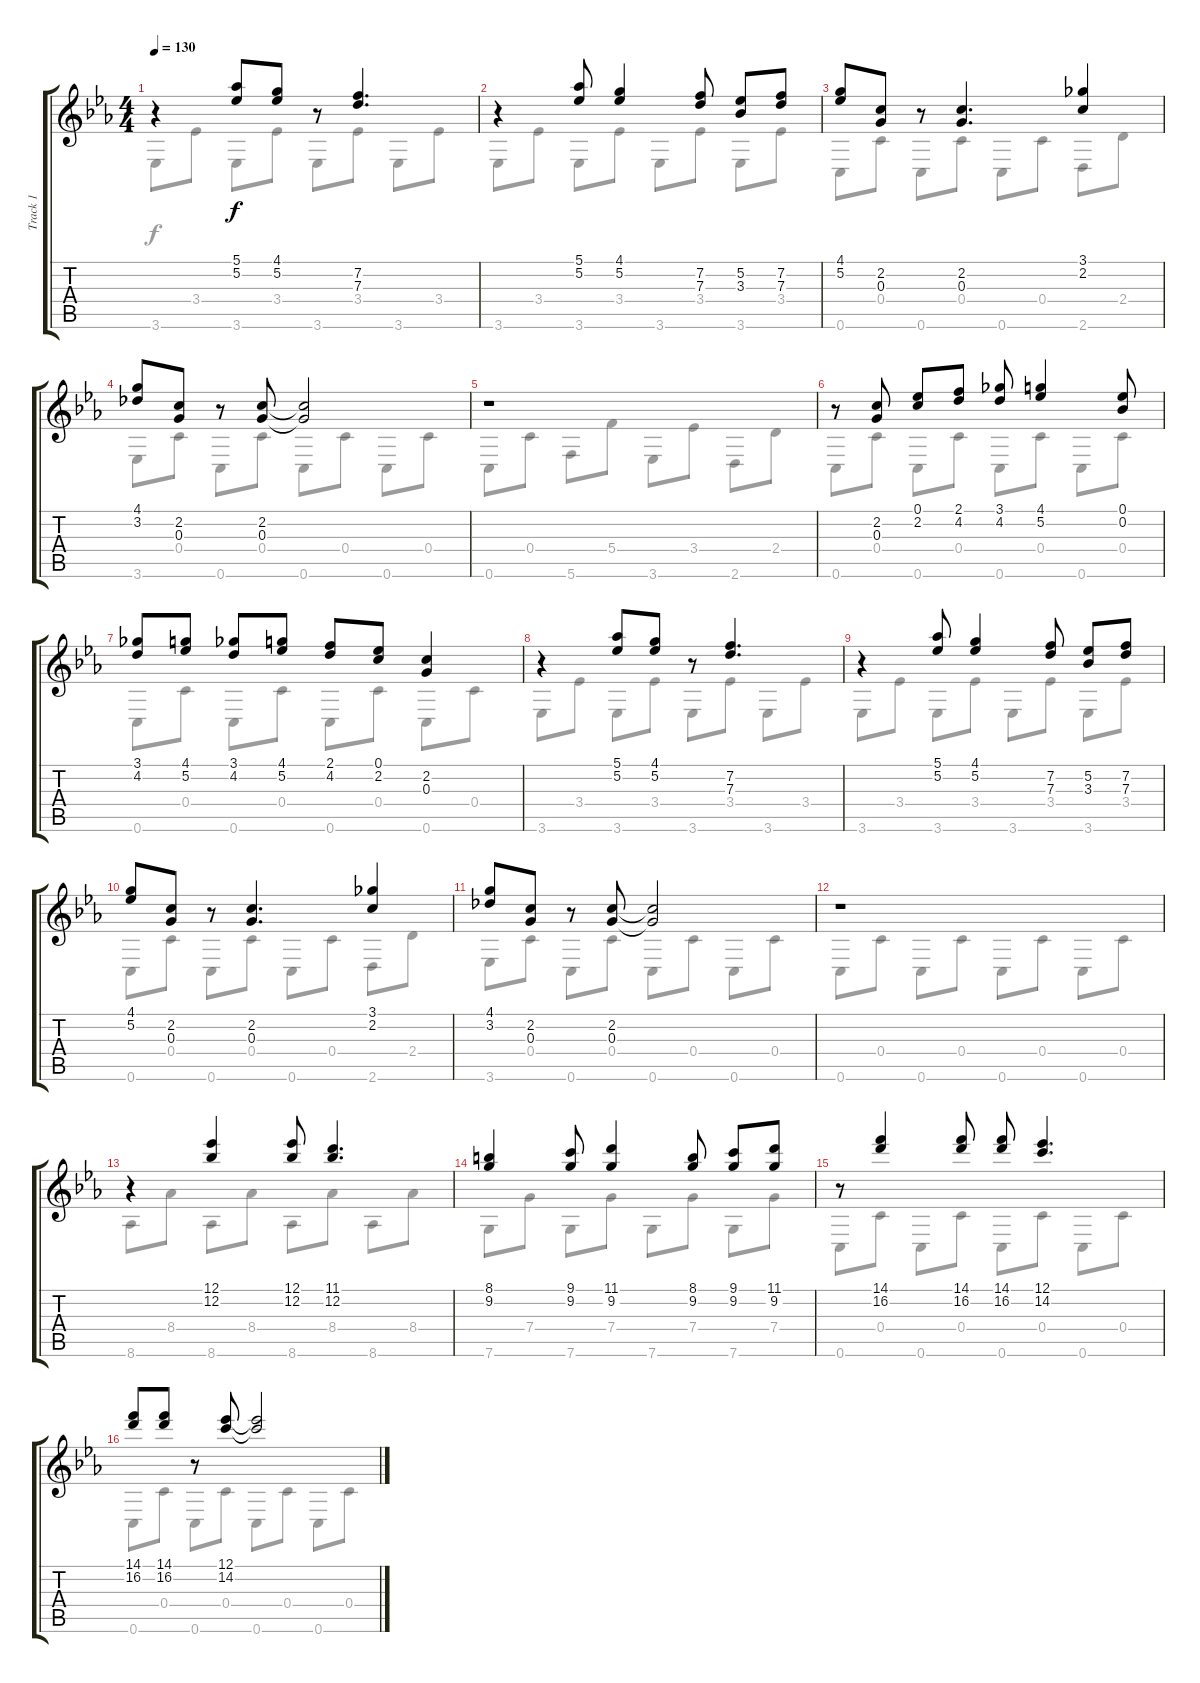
\track ("Track 1" "Track 1") {instrument acousticguitarsteel}
\staff {score tabs}
\tuning (Eb4 Bb3 G3 C3 G2 C2) {hide}
\voice
\ts (4 4)
\tempo 130
\clef g2
\ks cminor
r.4{dy f} (5.1 5.2).8 (4.1 5.2).8 r.8 (7.2 7.3).4{d} |
r.4 (5.1 5.2).8 (4.1 5.2).4 (7.2 7.3).8 (5.2 3.3).8 (7.2 7.3).8 |
(4.1 5.2).8 (2.2 0.3).8 r.8 (2.2 0.3).4{d} (3.1 2.2).4 |
(4.1 3.2).8 (2.2 0.3).8 r.8 (2.2 0.3).8 (2.2{t} 0.3{t}).2 |
r.1 |
r.8 (2.2 0.3).8 (0.1 2.2).8 (2.1 4.2).8 (3.1 4.2).8 (4.1 5.2).4 (0.1 0.2).8 |
(3.1 4.2).8 (4.1 5.2).8 (3.1 4.2).8 (4.1 5.2).8 (2.1 4.2).8 (0.1 2.2).8 (2.2 0.3).4 |
r.4 (5.1 5.2).8 (4.1 5.2).8 r.8 (7.2 7.3).4{d} |
r.4 (5.1 5.2).8 (4.1 5.2).4 (7.2 7.3).8 (5.2 3.3).8 (7.2 7.3).8 |
(4.1 5.2).8 (2.2 0.3).8 r.8 (2.2 0.3).4{d} (3.1 2.2).4 |
(4.1 3.2).8 (2.2 0.3).8 r.8 (2.2 0.3).8 (2.2{t} 0.3{t}).2 |
r.1 |
r.4 (12.1 12.2).4 (12.1 12.2).8 (11.1 12.2).4{d} |
(8.1 9.2).4 (9.1 9.2).8 (11.1 9.2).4 (8.1 9.2).8 (9.1 9.2).8 (11.1 9.2).8 |
r.8 (14.1 16.2).4 (14.1 16.2).8 (14.1 16.2).8 (12.1 14.2).4{d} |
(14.1 16.2).8 (14.1 16.2).8 r.8 (12.1 14.2).8 (12.1{t} 14.2{t}).2
\voice
\clef g2
\ottava regular
\simile none
\ks cminor
3.6.8{dy f} 3.4.8 3.6.8 3.4.8 3.6.8 3.4.8 3.6.8 3.4.8 |
3.6.8 3.4.8 3.6.8 3.4.8 3.6.8 3.4.8 3.6.8 3.4.8 |
0.6.8 0.4.8 0.6.8 0.4.8 0.6.8 0.4.8 2.6.8 2.4.8 |
3.6.8 0.4.8 0.6.8 0.4.8 0.6.8 0.4.8 0.6.8 0.4.8 |
0.6.8 0.4.8 5.6.8 5.4.8 3.6.8 3.4.8 2.6.8 2.4.8 |
0.6.8 0.4.8 0.6.8 0.4.8 0.6.8 0.4.8 0.6.8 0.4.8 |
0.6.8 0.4.8 0.6.8 0.4.8 0.6.8 0.4.8 0.6.8 0.4.8 |
3.6.8 3.4.8 3.6.8 3.4.8 3.6.8 3.4.8 3.6.8 3.4.8 |
3.6.8 3.4.8 3.6.8 3.4.8 3.6.8 3.4.8 3.6.8 3.4.8 |
0.6.8 0.4.8 0.6.8 0.4.8 0.6.8 0.4.8 2.6.8 2.4.8 |
3.6.8 0.4.8 0.6.8 0.4.8 0.6.8 0.4.8 0.6.8 0.4.8 |
0.6.8 0.4.8 0.6.8 0.4.8 0.6.8 0.4.8 0.6.8 0.4.8 |
8.6.8 8.4.8 8.6.8 8.4.8 8.6.8 8.4.8 8.6.8 8.4.8 |
7.6.8 7.4.8 7.6.8 7.4.8 7.6.8 7.4.8 7.6.8 7.4.8 |
0.6.8 0.4.8 0.6.8 0.4.8 0.6.8 0.4.8 0.6.8 0.4.8 |
0.6.8 0.4.8 0.6.8 0.4.8 0.6.8 0.4.8 0.6.8 0.4.8
